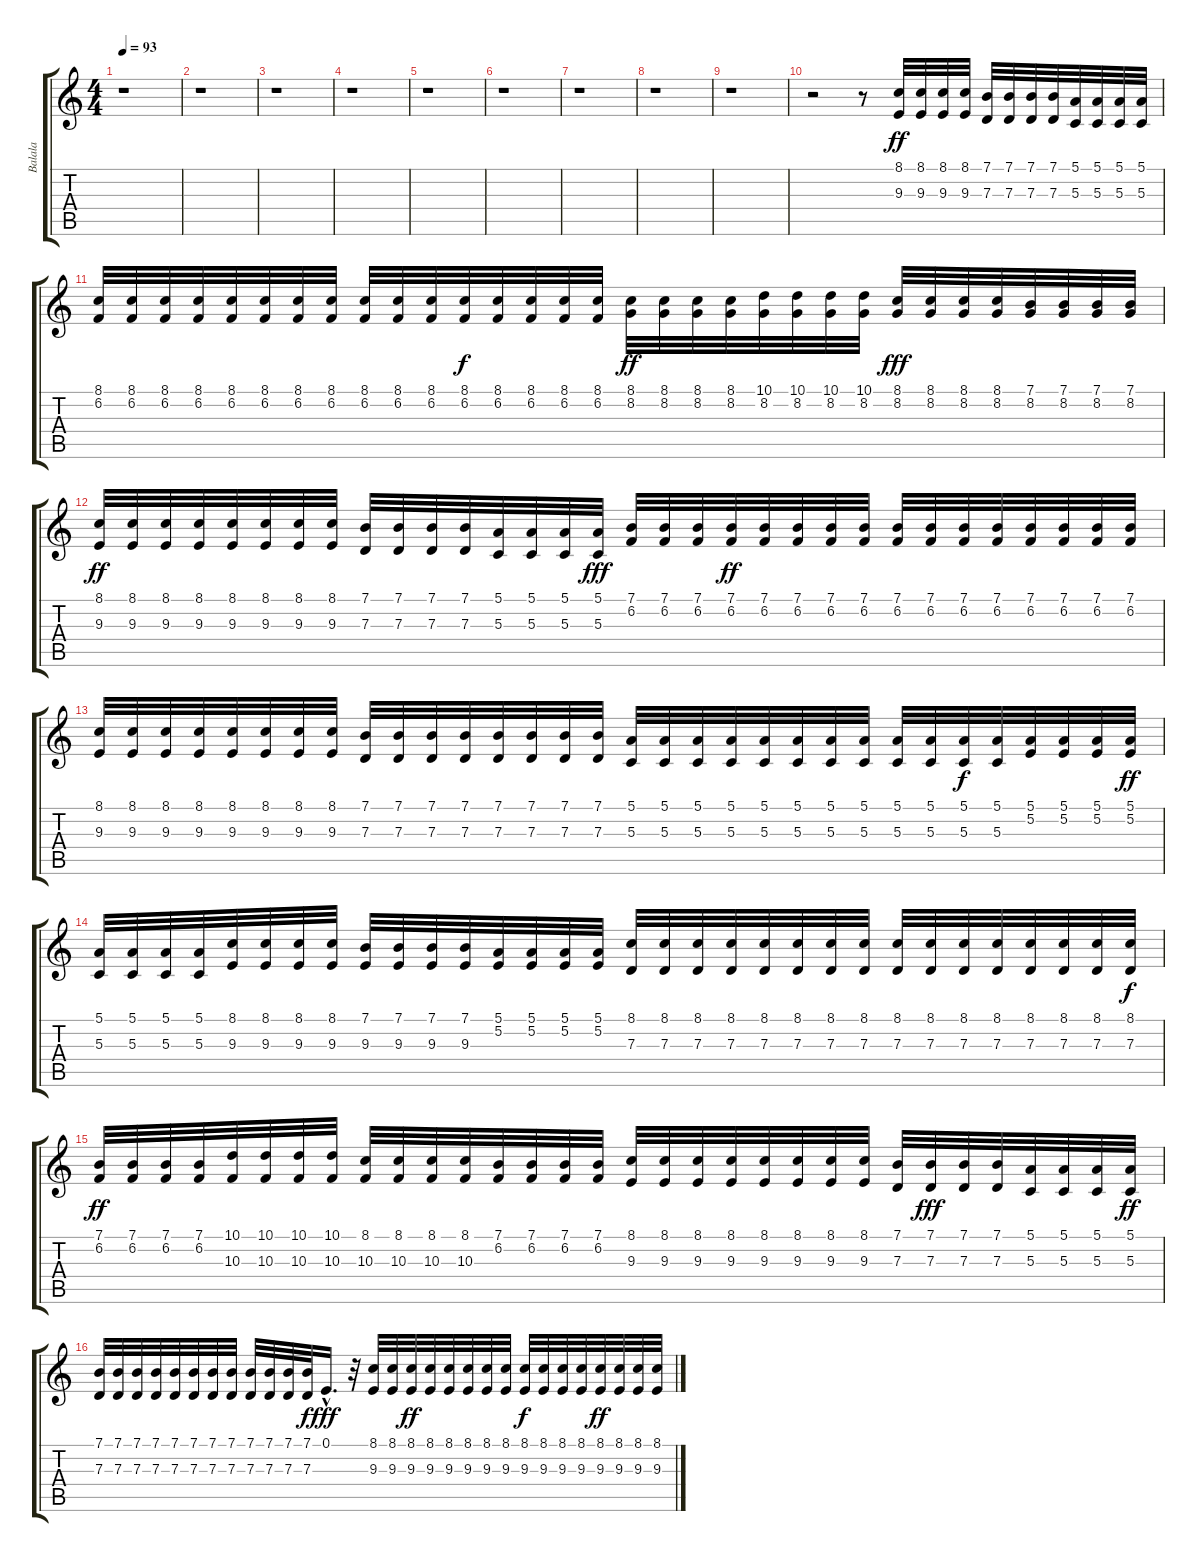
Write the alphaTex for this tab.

\track ("Balala" "Balala") {instrument fx4atmosphere}
\staff {score tabs}
\tuning (E4 B3 G3 D3 A2 E2) {hide}
\ts (4 4)
\tempo 93
\clef g2
\ks c
r.1{dy mp} |
r.1 |
r.1 |
r.1 |
r.1 |
r.1 |
r.1 |
r.1 |
r.1 |
r.2 r.8 (8.1 9.3).32{dy ff} (8.1 9.3).32 (8.1 9.3).32 (8.1 9.3).32 (7.1 7.3).32 (7.1 7.3).32 (7.1 7.3).32 (7.1 7.3).32 (5.1 5.3).32 (5.1 5.3).32 (5.1 5.3).32 (5.1 5.3).32 |
(8.1 6.2).32 (8.1 6.2).32 (8.1 6.2).32 (8.1 6.2).32 (8.1 6.2).32 (8.1 6.2).32 (8.1 6.2).32 (8.1 6.2).32 (8.1 6.2).32 (8.1 6.2).32 (8.1 6.2).32 (8.1 6.2).32{dy f} (8.1 6.2).32 (8.1 6.2).32 (8.1 6.2).32 (8.1 6.2).32 (8.1 8.2).32{dy ff} (8.1 8.2).32 (8.1 8.2).32 (8.1 8.2).32 (10.1 8.2).32 (10.1 8.2).32 (10.1 8.2).32 (10.1 8.2).32 (8.1 8.2).32{dy fff} (8.1 8.2).32 (8.1 8.2).32 (8.1 8.2).32 (7.1 8.2).32 (7.1 8.2).32 (7.1 8.2).32 (7.1 8.2).32 |
(8.1 9.3).32{dy ff} (8.1 9.3).32 (8.1 9.3).32 (8.1 9.3).32 (8.1 9.3).32 (8.1 9.3).32 (8.1 9.3).32 (8.1 9.3).32 (7.1 7.3).32 (7.1 7.3).32 (7.1 7.3).32 (7.1 7.3).32 (5.1 5.3).32 (5.1 5.3).32 (5.1 5.3).32 (5.1 5.3).32{dy fff} (7.1 6.2).32 (7.1 6.2).32 (7.1 6.2).32 (7.1 6.2).32{dy ff} (7.1 6.2).32 (7.1 6.2).32 (7.1 6.2).32 (7.1 6.2).32 (7.1 6.2).32 (7.1 6.2).32 (7.1 6.2).32 (7.1 6.2).32 (7.1 6.2).32 (7.1 6.2).32 (7.1 6.2).32 (7.1 6.2).32 |
(8.1 9.3).32 (8.1 9.3).32 (8.1 9.3).32 (8.1 9.3).32 (8.1 9.3).32 (8.1 9.3).32 (8.1 9.3).32 (8.1 9.3).32 (7.1 7.3).32 (7.1 7.3).32 (7.1 7.3).32 (7.1 7.3).32 (7.1 7.3).32 (7.1 7.3).32 (7.1 7.3).32 (7.1 7.3).32 (5.1 5.3).32 (5.1 5.3).32 (5.1 5.3).32 (5.1 5.3).32 (5.1 5.3).32 (5.1 5.3).32 (5.1 5.3).32 (5.1 5.3).32 (5.1 5.3).32 (5.1 5.3).32 (5.1 5.3).32{dy f} (5.1 5.3).32 (5.1 5.2).32 (5.1 5.2).32 (5.1 5.2).32 (5.1 5.2).32{dy ff} |
(5.1 5.3).32 (5.1 5.3).32 (5.1 5.3).32 (5.1 5.3).32 (8.1 9.3).32 (8.1 9.3).32 (8.1 9.3).32 (8.1 9.3).32 (7.1 9.3).32 (7.1 9.3).32 (7.1 9.3).32 (7.1 9.3).32 (5.1 5.2).32 (5.1 5.2).32 (5.1 5.2).32 (5.1 5.2).32 (8.1 7.3).32 (8.1 7.3).32 (8.1 7.3).32 (8.1 7.3).32 (8.1 7.3).32 (8.1 7.3).32 (8.1 7.3).32 (8.1 7.3).32 (8.1 7.3).32 (8.1 7.3).32 (8.1 7.3).32 (8.1 7.3).32 (8.1 7.3).32 (8.1 7.3).32 (8.1 7.3).32 (8.1 7.3).32{dy f} |
(7.1 6.2).32{dy ff} (7.1 6.2).32 (7.1 6.2).32 (7.1 6.2).32 (10.1 10.3).32 (10.1 10.3).32 (10.1 10.3).32 (10.1 10.3).32 (8.1 10.3).32 (8.1 10.3).32 (8.1 10.3).32 (8.1 10.3).32 (7.1 6.2).32 (7.1 6.2).32 (7.1 6.2).32 (7.1 6.2).32 (8.1 9.3).32 (8.1 9.3).32 (8.1 9.3).32 (8.1 9.3).32 (8.1 9.3).32 (8.1 9.3).32 (8.1 9.3).32 (8.1 9.3).32 (7.1 7.3).32 (7.1 7.3).32{dy fff} (7.1 7.3).32 (7.1 7.3).32 (5.1 5.3).32 (5.1 5.3).32 (5.1 5.3).32 (5.1 5.3).32{dy ff} |
(7.1 7.3).32 (7.1 7.3).32 (7.1 7.3).32 (7.1 7.3).32 (7.1 7.3).32 (7.1 7.3).32 (7.1 7.3).32 (7.1 7.3).32 (7.1 7.3).32 (7.1 7.3).32 (7.1 7.3).32 (7.1 7.3).32{dy f} 0.1{hac}.16{d dy fff} r.32 (8.1 9.3).32 (8.1 9.3).32 (8.1 9.3).32{dy ff} (8.1 9.3).32 (8.1 9.3).32 (8.1 9.3).32 (8.1 9.3).32 (8.1 9.3).32 (8.1 9.3).32{dy f} (8.1 9.3).32 (8.1 9.3).32 (8.1 9.3).32 (8.1 9.3).32{dy ff} (8.1 9.3).32 (8.1 9.3).32 (8.1 9.3).32
